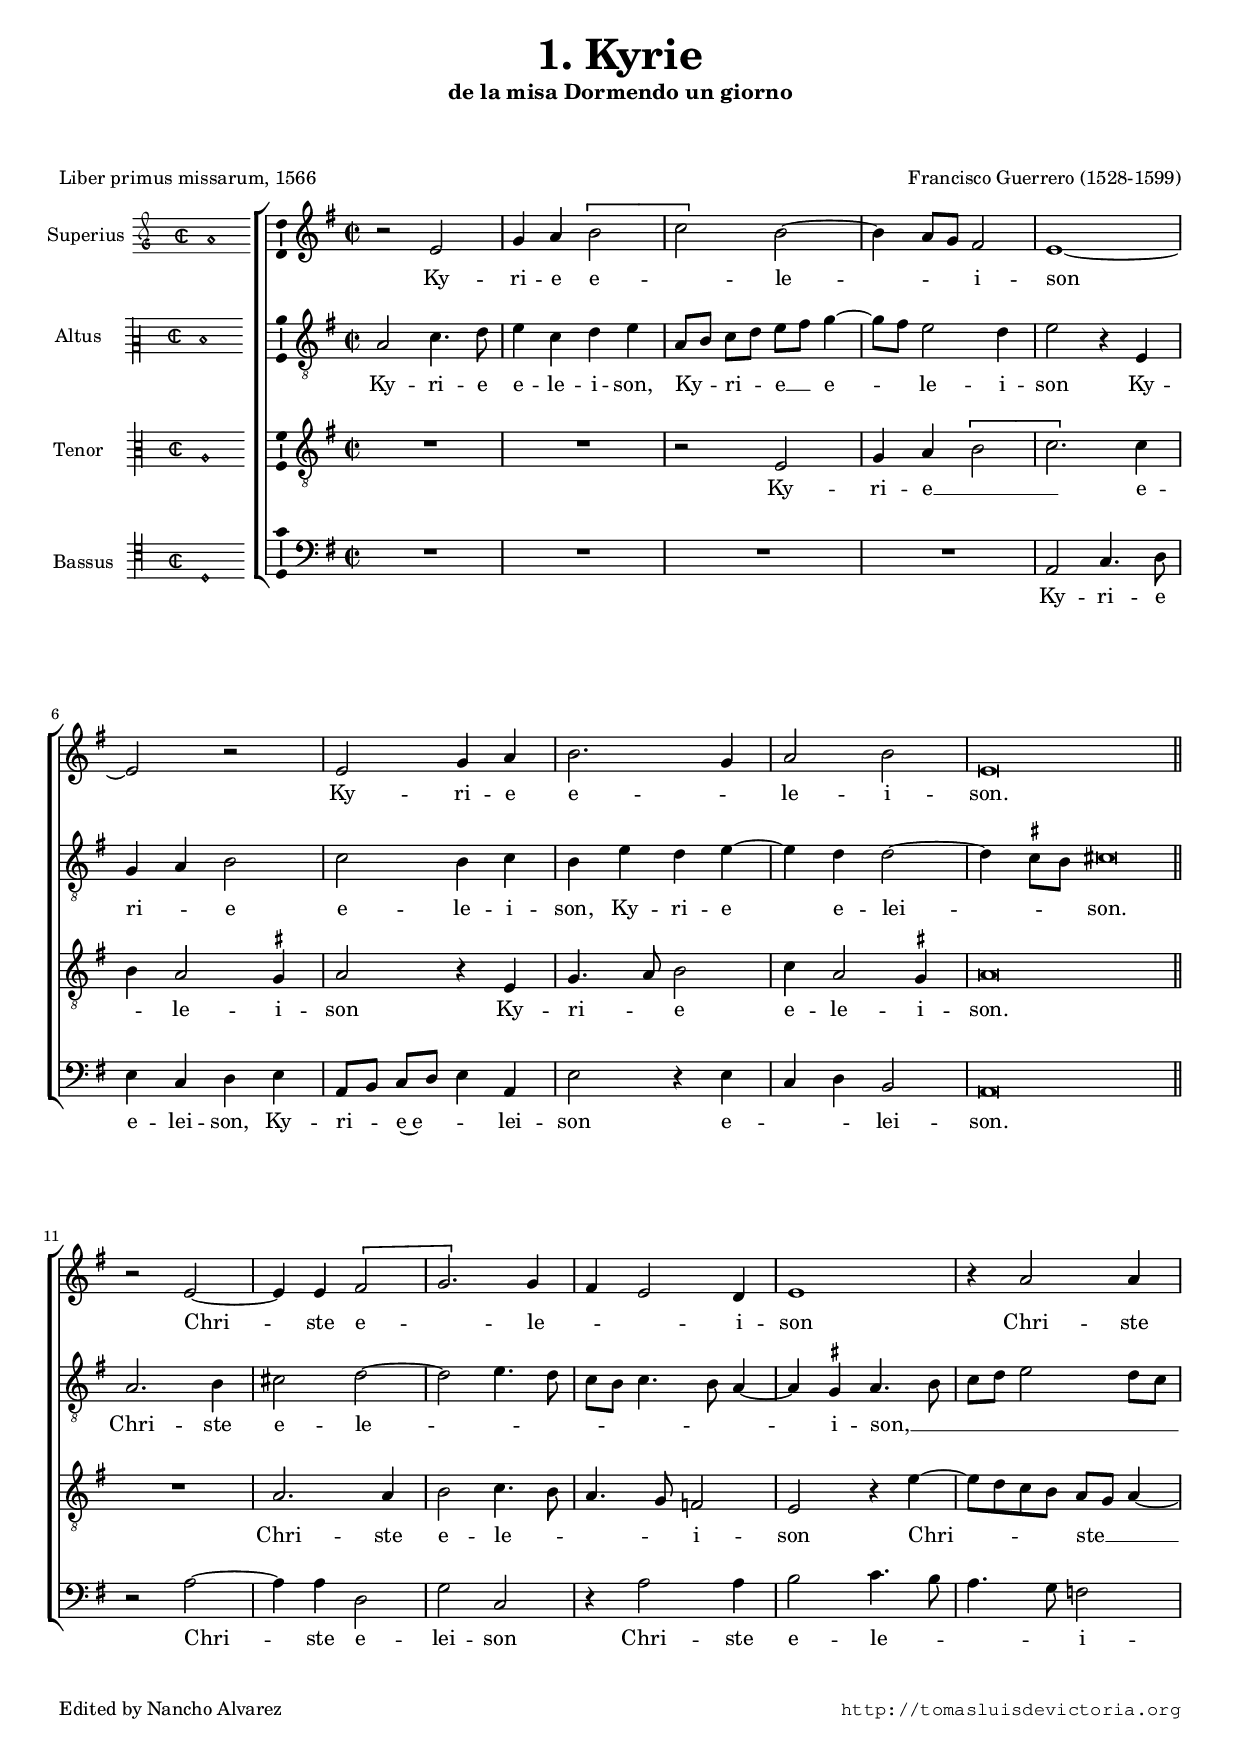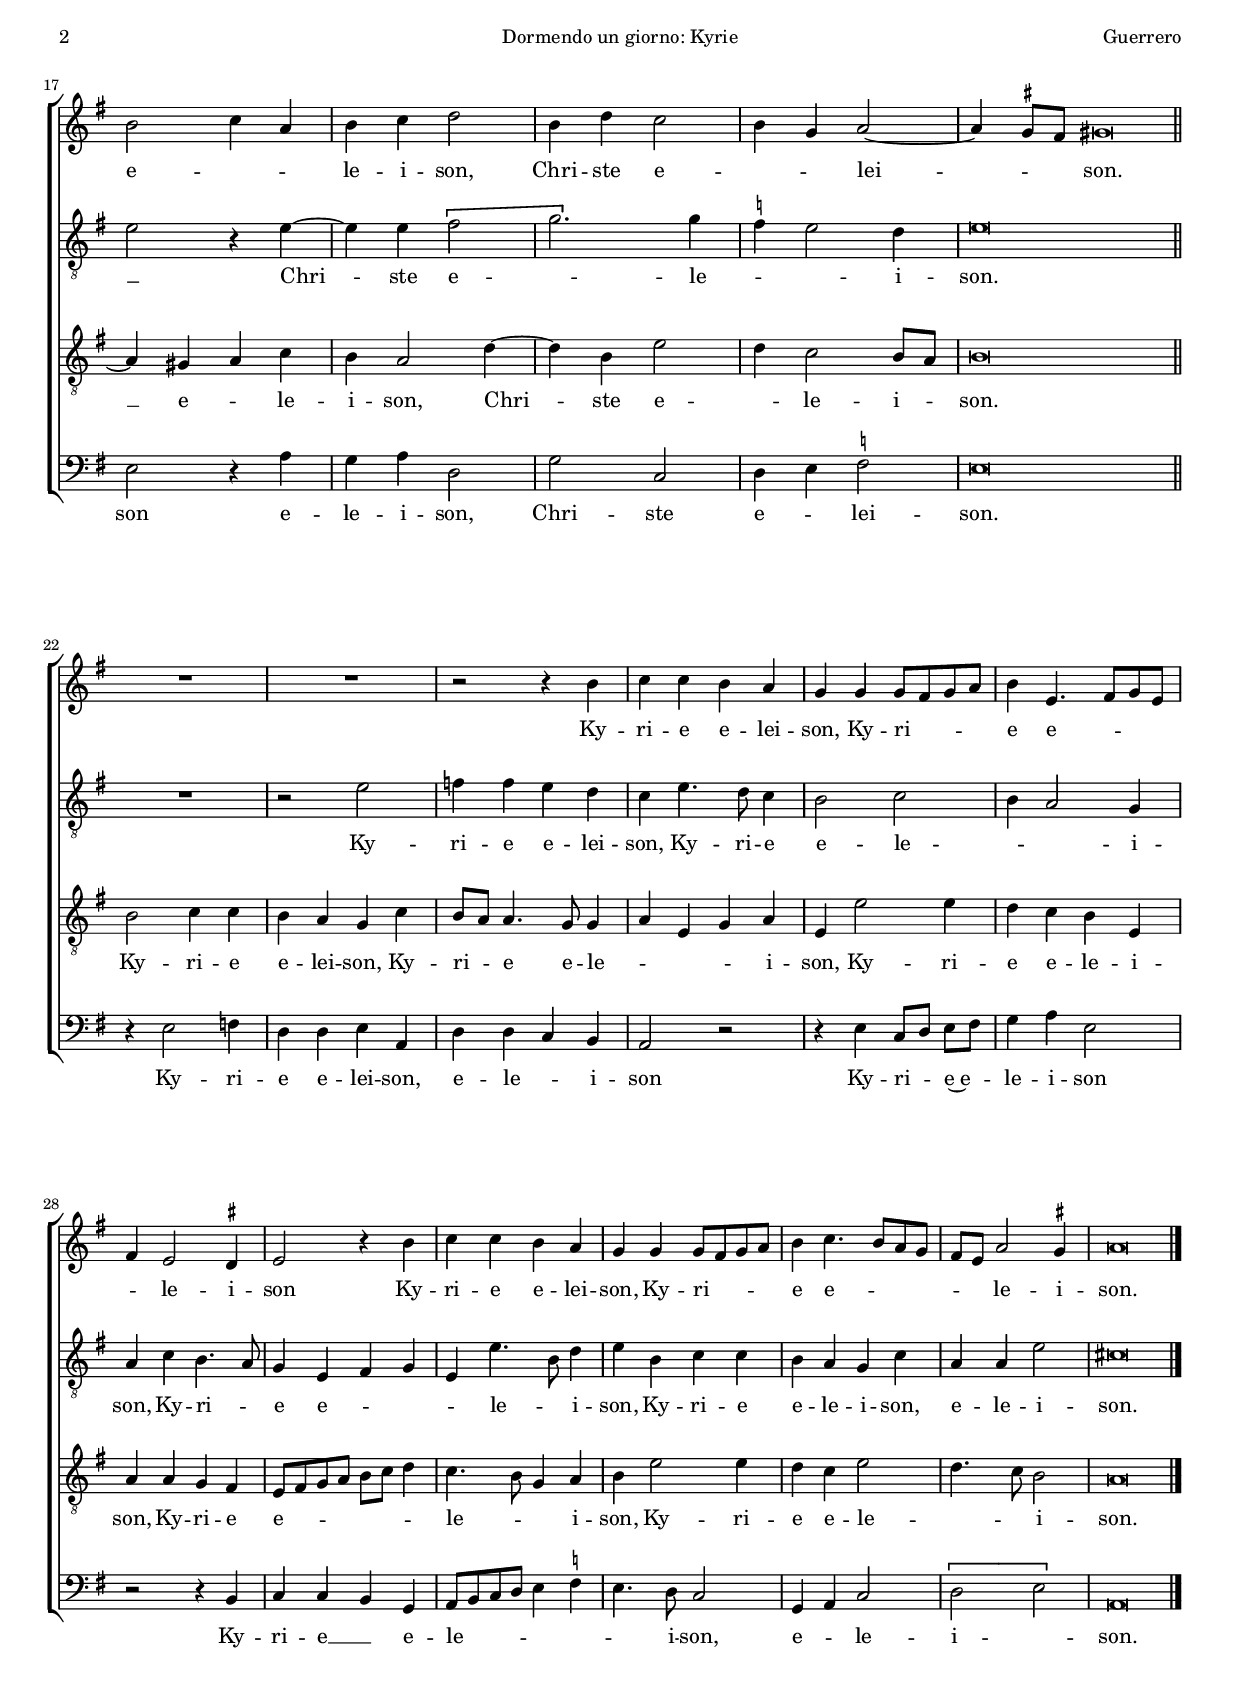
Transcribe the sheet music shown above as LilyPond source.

\version "2.18.0"

#(set-default-paper-size "a4")
#(set-global-staff-size 16.4)
#(ly:set-option 'point-and-click #f)
%mobile -s16 -i3.5

italicas=\override LyricText.font-shape = #'italic
rectas=\override LyricText.font-shape = #'upright
ss=\once \set suggestAccidentals = ##t
incipitwidth = 20

htitle="Dormendo un giorno: Kyrie"
hcomposer="Guerrero"

\header {
	title=\markup{\fontsize #3 "1. Kyrie"}
	subtitle="de la misa Dormendo un giorno"
	subsubtitle=\markup{\null \vspace #2 }
	composer="Francisco Guerrero (1528-1599)"
        pdfauthor=\composer
	%opus="(-)"
	poet="Liber primus missarum, 1566"
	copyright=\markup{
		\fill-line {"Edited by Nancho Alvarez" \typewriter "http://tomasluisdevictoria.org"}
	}
%	tagline=""
}

global={\key c \major \time 2/2 \skip 1*10 \bar "||" \break
				\skip 1*11 \bar "||" \break
				\skip 1*13 \bar "|." }

cantus=\relative c''{
	r2 a2
	c4 d \[e2
	f\] e ~
	e4 d8 c b2
	a1 ~
	a2 r
	a2 c4 d
	e2. c4
	d2 e
	a,\breve*1/2
	r2 a ~
	a4 a \[b2 
	c2.\] c4 
	b4 a2 g4
	a1
	r4 d2 d4
	e2 f4 d
	e f g2
	e4 g f2
	e4 c d2 ~
	d4 \ss cis8 b cis!\breve*1/4
	R1*2
	r2 r4 e
	f f e d
	c c c8 b c d
	e4 a,4. b8 c a
	b4 a2 \ss gis4
	a2 r4 e'
	f f e d
	c c c8 b c d
	e4 f4. e8 d c 
	b a d2 \ss cis4
	d\breve*1/2
}

altus=\relative c'{
	d2 f4. g8
	a4 f g a
	d,8[ e] f[ g] a b c4 ~
	c8 b a2 g4
	a2 r4 a,
	c d e2
	f2 e4 f
	e a g a ~
	a g g2 ~
	g4 \ss fis8 e fis!\breve*1/4
	d2. e4
	fis2 g ~
	g a4. g8 f e f4. e8 d4 ~
	d \ss cis d4. e8
	f8 g a2 g8 f
	a2 r4 a ~
	a a \[b2 
	c2.\] c4
	\ss bes4 a2 g4
	a\breve*1/2
	R1
	r2 a
	bes4 bes a g 
	f a4. g8 f4
	e2 f
	e4 d2 c4
	d f e4. d8
	c4 a b c
	a a'4. e8 g4
	a e f f
	e d c f
	d d a'2
	fis\breve*1/2
}

tenor=\relative c'{
	R1*2
	r2 a2
	c4 d \[e2
	f2.\] f4
	e d2 \ss cis4
	d2 r4 a 
	c4. d8 e2
	f4 d2 \ss cis4
	d\breve*1/2
	R1
	d2. d4
	e2 f4. e8
	d4. c8 bes2
	a r4 a' ~
	a8 g f e d c d4 ~
	d cis d f
	e d2 g4 ~
	g e a2
	g4 f2 e8 d
	e\breve*1/2
	e2 f4 f
	e d c f
	e8 d d4. c8 c4
	d a c d
	a a'2 a4
	g f e a,
	d d c b
	a8 b c d e f g4
	f4. e8 c4 d
	e a2 a4
	g f a2
	g4. f8 e2
	d\breve*1/2
}

bassus=\relative c{
	R1*4
	d2 f4. g8
	a4 f g a
	d,8[ e] f[ g] a4 d,
	a'2 r4 a
	f g e2
	d\breve*1/2
	r2 d'2 ~
	d4 d g,2
	c f,
	r4 d'2 d4
	e2 f4. e8
	d4. c8 bes2
	a2 r4 d
	c d g,2
	c f,
	g4 a \ss bes2
	a\breve*1/2
	r4 a2 bes4
	g g a d,
	g g f e
	d2 r
	r4 a' f8[ g] a[ b]
	c4 d a2
	r2 r4 e
	f f e c
	d8 e f g a4 \ss bes
	a4. g8 f2
	c4 d f2
	\[g2 a\]
	d,\breve*1/2
}

textocantus=\lyricmode{
Ky -- ri -- e e -- _ le -- _ _ i -- son
Ky -- ri -- e e -- _ le -- i -- son.
Chri -- ste e -- _ le -- _ _ i -- son
Chri -- ste e -- _ _ le -- i -- son,
Chri -- ste e -- _ _ lei -- _ _ son.
Ky -- ri -- e e -- lei -- son,
Ky -- ri -- _ _ _ e e -- _ _ _ _ le -- i -- son
Ky -- ri -- e e -- lei -- son,
Ky -- ri -- _ _ _ e e -- _ _ _ _ _ le -- i -- son.
}

textoaltus=\lyricmode{
Ky -- ri -- e e -- le -- i -- son,
Ky -- _ ri -- _ e __ _ e -- _ le -- i -- son
Ky -- ri -- _ e e -- le -- i -- son,
Ky -- ri -- e e -- lei -- _ _ son.
Chri -- ste e -- le -- _ _ _ _ _ _ _ i -- son, __ _ _ _ _ _ _ _ 
Chri -- ste e -- _ le -- _ _ i -- son.
Ky -- ri -- e e -- lei -- son,
Ky -- ri -- e e -- le -- _ _ i -- son,
Ky -- ri -- _ e e -- _ _ _ le -- _ i -- son,
Ky -- ri -- e e -- le -- i -- son,
e -- le -- i -- son.
}

textotenor=\lyricmode{
Ky -- ri -- e __ _ _ e -- _ le -- i -- son
Ky -- ri -- _ e e -- le -- i -- son.
Chri -- ste e -- le -- _ _ _ i -- son
Chri -- _ _ _ ste __ _ _ e -- _ le -- i -- son,
Chri -- ste e -- _ le -- i -- _ son.
Ky -- ri -- e e -- lei -- son,
Ky -- ri -- _ e e -- le -- _ _ _ i -- son,
Ky -- ri -- e e -- le -- i -- son,
Ky -- ri -- e e -- _ _ _ _ _ _ le -- _ _ i -- son,
Ky -- ri -- e e -- le -- _ _ i -- son.
}

textobassus=\lyricmode{
Ky -- ri -- e e -- lei -- son,
Ky -- ri -- _ e~e -- _ _ lei -- son
e -- _ _ lei -- son.
Chri -- ste e -- lei -- son
Chri -- ste e -- le -- _ _ _ i -- son
e -- le -- i -- son,
Chri -- ste e -- _ lei -- son.
Ky -- ri -- e e -- lei -- son,
e -- le -- _ i -- son
Ky -- ri -- _ e~e -- _ le -- i -- son
Ky -- ri -- e __ _ e -- le -- _ _ _ _ _ _ i -- son,
e -- _ le -- i -- _ son.
}

incipitcantus=\markup{
	\score{
		{ 
		\set Staff.instrumentName="Superius "
		\override NoteHead.style = #'neomensural
		\override Rest.style = #'neomensural
		\override Staff.TimeSignature.style = #'neomensural
		\cadenzaOn 
		\clef "petrucci-g"
		\key c \major
		\time 2/2
		a'1
		} 
	\layout {
		\context {\Voice
			\remove Ligature_bracket_engraver
			\consists Mensural_ligature_engraver
		}
		line-width=\incipitwidth
		indent = 0
	}
	}
}


incipitaltus=\markup{
	\score{
		{ 
		\set Staff.instrumentName="Altus    "
		\override NoteHead.style = #'neomensural
		\override Rest.style = #'neomensural
		\override Staff.TimeSignature.style = #'neomensural
		\cadenzaOn 
		\clef "petrucci-c2"
		\key c \major
		\time 2/2
		d'1
		} 
	\layout {
		\context {\Voice
			\remove Ligature_bracket_engraver
			\consists Mensural_ligature_engraver
		}
		line-width=\incipitwidth
		indent = 0
	}
	}
}

incipittenor=\markup{
	\score{
		{ 
		\set Staff.instrumentName="Tenor    "
		\override NoteHead.style = #'neomensural 
		\override Rest.style = #'neomensural
		\override Staff.TimeSignature.style = #'neomensural
		\cadenzaOn 
		\clef "petrucci-c3"
		\key c \major
		\time 2/2
		a1
		} 
	\layout {
		\context {\Voice
			\remove Ligature_bracket_engraver
			\consists Mensural_ligature_engraver
		}
		line-width=\incipitwidth
		indent=0
	}
	}
}

incipitbassus=\markup{
	\score{
		{ 
		\set Staff.instrumentName="Bassus  "
		\override NoteHead.style = #'neomensural 
		\override Rest.style = #'neomensural
		\override Staff.TimeSignature.style = #'neomensural
		\cadenzaOn 
		\clef "petrucci-c4"
		\key c \major
		\time 2/2
		d1
		} 
	\layout {
		\context {\Voice
			\remove Ligature_bracket_engraver
			\consists Mensural_ligature_engraver
		}
		line-width=\incipitwidth
		indent=0
	}
	}
}



\score {\transpose c' g{
\new ChoirStaff<<

	\new Staff <<\global
	\new Voice="v1" {
		\set Staff.instrumentName=\incipitcantus
		\clef "treble"
		\cantus }
	\new Lyrics \lyricsto "v1" {\textocantus }
	>>

	\new Staff <<\global
	\new Voice="v2" {
		\set Staff.instrumentName=\incipitaltus
		\clef "G_8"
		\altus }
	\new Lyrics \lyricsto "v2" {\textoaltus }
	>>
	
	\new Staff <<\global
	\new Voice="v3" {
		\set Staff.instrumentName=\incipittenor
		\clef "G_8"
		\tenor }
	\new Lyrics \lyricsto "v3" {\textotenor }
	>>

	\new Staff <<\global
	\new Voice="v4" {
		\set Staff.instrumentName=\incipitbassus
		\clef "bass"
		\bassus }
	\new Lyrics \lyricsto "v4" {\textobassus }
	>>
	
>>

	}%transpose

\layout{ 
	\context {\Lyrics 
		\override VerticalAxisGroup.staff-affinity = #UP
		\override VerticalAxisGroup.nonstaff-relatedstaff-spacing =
			#'((basic-distance . 0) (minimum-distance . 0) (padding . 1))
		\override LyricText.font-size = #1.2
		\override LyricHyphen.minimum-distance = #0.5
	}
	\context {\Score 
		tempoHideNote = ##t
		\override BarNumber.padding = #2 
	}
	\context {\Voice 
		%melismaBusyProperties = #'()
		%autoBeaming = ##f
	}
	\context {\Staff 
                %\RemoveEmptyStaves
                %\override VerticalAxisGroup.remove-first = ##t
		\override VerticalAxisGroup.staff-staff-spacing =
			#'((basic-distance . 11) (minimum-distance . 0) (padding . 1))
		\consists Ambitus_engraver 
		\override LigatureBracket.padding = #1
	}
}

%\midi { \mtempo }

}


\paper{
	evenHeaderMarkup=\markup  \fill-line { \fromproperty #'page:page-number-string \htitle \hcomposer }
	oddHeaderMarkup= \markup  \fill-line { \on-the-fly #not-first-page \hcomposer \on-the-fly #not-first-page \htitle \on-the-fly #not-first-page \fromproperty #'page:page-number-string }
	%system-count=20
	%page-count = 8
	ragged-last-bottom = ##f
	indent=3.5\cm
	system-system-spacing =
	#'((basic-distance . 20) (minimum-distance . 0) (padding . 5))
	top-system-spacing = % header
	#'((basic-distance . 9) (minimum-distance . 0) (padding . 0))
	last-bottom-spacing = % footer
	#'((basic-distance . 12) (minimum-distance . 0) (padding . 0))
	markup-system-spacing.padding = #1.5
}
